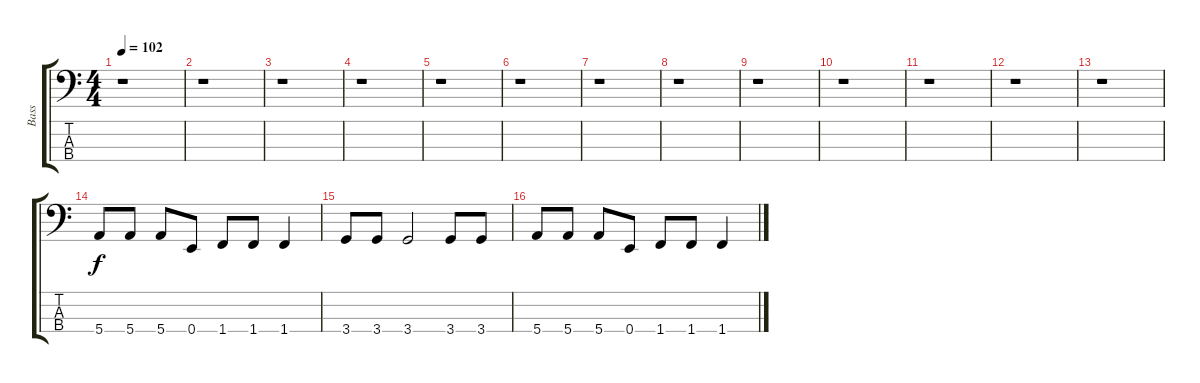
\track ("Bass" "Bass") {instrument electricbassfinger}
\staff {score tabs}
\tuning (G2 D2 A1 E1) {hide}
\ts (4 4)
\tempo 102
\clef f4
\ks c
r.1{dy f instrument electricbassfinger} |
r.1 |
r.1 |
r.1 |
r.1 |
r.1 |
r.1 |
r.1 |
r.1 |
r.1 |
r.1 |
r.1 |
r.1 |
5.4.8 5.4.8 5.4.8 0.4.8 1.4.8 1.4.8 1.4.4 |
3.4.8 3.4.8 3.4.2 3.4.8 3.4.8 |
5.4.8 5.4.8 5.4.8 0.4.8 1.4.8 1.4.8 1.4.4
